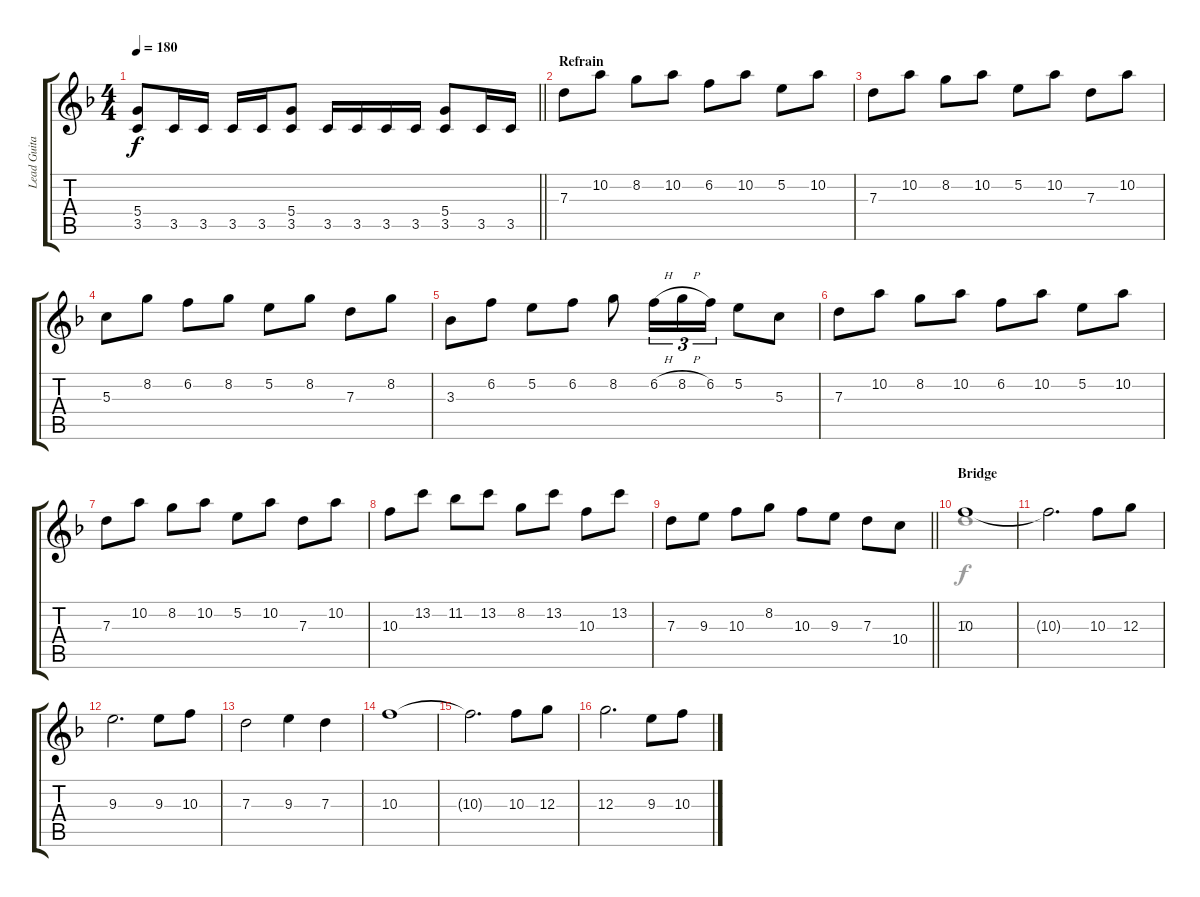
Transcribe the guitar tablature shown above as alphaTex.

\track ("Lead Guitar" "Lead Guita") {instrument distortionguitar}
\staff {score tabs}
\tuning (E4 B3 G3 D3 A2 E2) {hide}
\voice
\ts (4 4)
\tempo 180
\clef g2
\barLineRight lightlight
\ks dminor
(5.4 3.5).8{dy f} 3.5.16 3.5.16 3.5.16 3.5.16 (5.4 3.5).8 3.5.16 3.5.16 3.5.16 3.5.16 (5.4 3.5).8 3.5.16 3.5.16 |
\section ("" "Refrain")
7.3.8 10.2.8 8.2.8 10.2.8 6.2.8 10.2.8 5.2.8 10.2.8 |
7.3.8 10.2.8 8.2.8 10.2.8 5.2.8 10.2.8 7.3.8 10.2.8 |
5.3.8 8.2.8 6.2.8 8.2.8 5.2.8 8.2.8 7.3.8 8.2.8 |
3.3.8 6.2.8 5.2.8 6.2.8 8.2.8 6.2{h}.16{tu (3 2)} 8.2{h}.16{tu (3 2)} 6.2.16{tu (3 2)} 5.2.8 5.3.8 |
7.3.8 10.2.8 8.2.8 10.2.8 6.2.8 10.2.8 5.2.8 10.2.8 |
7.3.8 10.2.8 8.2.8 10.2.8 5.2.8 10.2.8 7.3.8 10.2.8 |
10.3.8 13.2.8 11.2.8 13.2.8 8.2.8 13.2.8 10.3.8 13.2.8 |
\barLineRight lightlight
7.3.8 9.3.8 10.3.8 8.2.8 10.3.8 9.3.8 7.3.8 10.4.8 |
\section ("" "Bridge")
10.3.1 |
10.3{t}.2{d} 10.3.8 12.3.8 |
9.3.2{d} 9.3.8 10.3.8 |
7.3.2 9.3.4 7.3.4 |
10.3.1 |
10.3{t}.2{d} 10.3.8 12.3.8 |
12.3.2{d} 9.3.8 10.3.8
\voice
\clef g2
\ottava regular
\simile none
\barLineRight lightlight
\ks dminor
|
|
|
|
|
|
|
|
\barLineRight lightlight
|
7.3.1 |
|
|
|
|
|
